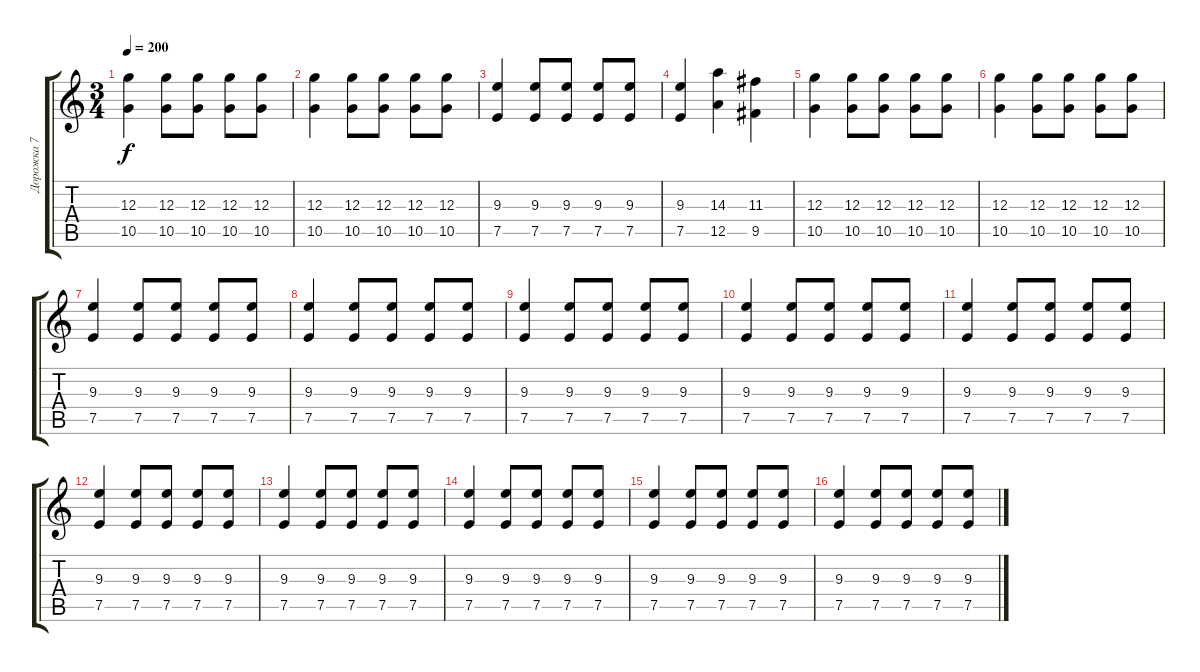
\track ("Дорожка 7" "Дорожка 7") {instrument distortionguitar}
\staff {score tabs}
\tuning (E4 B3 G3 D3 A2 E2) {hide}
\ts (3 4)
\tempo 200
\clef g2
\ks c
(12.3 10.5).4{dy f} (12.3 10.5).8 (12.3 10.5).8 (12.3 10.5).8 (12.3 10.5).8 |
(12.3 10.5).4 (12.3 10.5).8 (12.3 10.5).8 (12.3 10.5).8 (12.3 10.5).8 |
(9.3 7.5).4 (9.3 7.5).8 (9.3 7.5).8 (9.3 7.5).8 (9.3 7.5).8 |
(9.3 7.5).4 (14.3 12.5).4 (11.3 9.5).4 |
(12.3 10.5).4 (12.3 10.5).8 (12.3 10.5).8 (12.3 10.5).8 (12.3 10.5).8 |
(12.3 10.5).4 (12.3 10.5).8 (12.3 10.5).8 (12.3 10.5).8 (12.3 10.5).8 |
(9.3 7.5).4 (9.3 7.5).8 (9.3 7.5).8 (9.3 7.5).8 (9.3 7.5).8 |
(9.3 7.5).4 (9.3 7.5).8 (9.3 7.5).8 (9.3 7.5).8 (9.3 7.5).8 |
(9.3 7.5).4 (9.3 7.5).8 (9.3 7.5).8 (9.3 7.5).8 (9.3 7.5).8 |
(9.3 7.5).4 (9.3 7.5).8 (9.3 7.5).8 (9.3 7.5).8 (9.3 7.5).8 |
(9.3 7.5).4 (9.3 7.5).8 (9.3 7.5).8 (9.3 7.5).8 (9.3 7.5).8 |
(9.3 7.5).4 (9.3 7.5).8 (9.3 7.5).8 (9.3 7.5).8 (9.3 7.5).8 |
(9.3 7.5).4 (9.3 7.5).8 (9.3 7.5).8 (9.3 7.5).8 (9.3 7.5).8 |
(9.3 7.5).4 (9.3 7.5).8 (9.3 7.5).8 (9.3 7.5).8 (9.3 7.5).8 |
(9.3 7.5).4 (9.3 7.5).8 (9.3 7.5).8 (9.3 7.5).8 (9.3 7.5).8 |
(9.3 7.5).4 (9.3 7.5).8 (9.3 7.5).8 (9.3 7.5).8 (9.3 7.5).8
